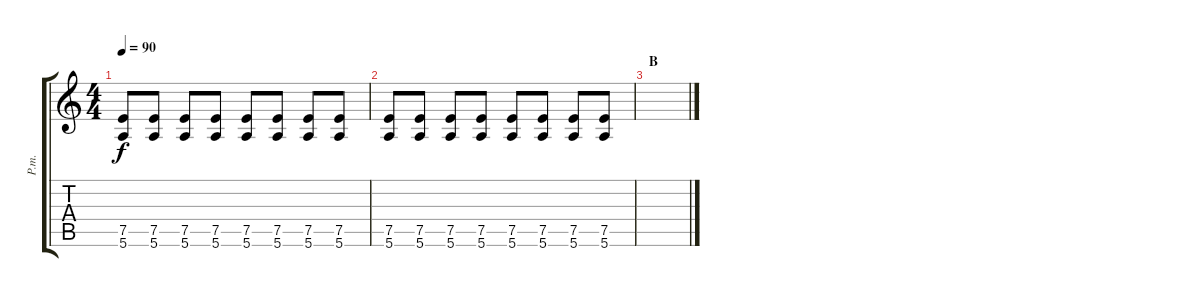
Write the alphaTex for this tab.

\track ("P.m." "P.m.") {instrument electricguitarmuted}
\staff {score tabs}
\tuning (E4 B3 G3 D3 A2 E2) {hide}
\ts (4 4)
\tempo 90
\clef g2
\ks c
(7.5 5.6).8{dy f} (7.5 5.6).8 (7.5 5.6).8 (7.5 5.6).8 (7.5 5.6).8 (7.5 5.6).8 (7.5 5.6).8 (7.5 5.6).8 |
(7.5 5.6).8 (7.5 5.6).8 (7.5 5.6).8 (7.5 5.6).8 (7.5 5.6).8 (7.5 5.6).8 (7.5 5.6).8 (7.5 5.6).8 |
\section ("" "B")
